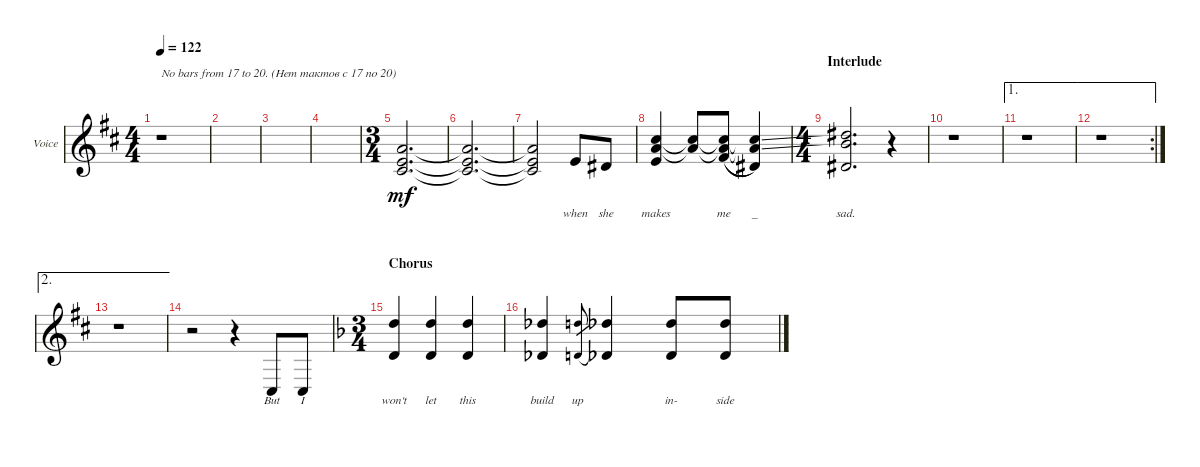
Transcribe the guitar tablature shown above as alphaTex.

\defaultSystemsLayout 4
\bracketExtendMode groupsimilarinstruments
\firstSystemTrackNameOrientation horizontal
\otherSystemsTrackNameOrientation horizontal
\track ("Voice" "Voice") {instrument electricguitarclean}
\staff {score}
\tuning (Db4 Ab3 E3 B2 Gb2 B1)
\ts (4 4)
\tempo 122
\clef g2
\scale
0.333333
\ks d
r.1{txt "No bars from 17 to 20. (Нет тактов с 17 по 20)" dy mf} |
\scale
0.333333 |
\scale
0.238462 |
\scale
0.238462 |
\ts (3 4)
\scale
0.523077 (1.2 0.3 2.4).2{d lyrics (0 "") lyrics (1 "") lyrics (2 "") lyrics (3 "") lyrics (4 "")} |
\scale
0.333333 (1.2{t} 0.3{t} 2.4{t}).2{d lyrics (0 "") lyrics (1 "") lyrics (2 "") lyrics (3 "") lyrics (4 "")} |
\scale
0.333333 (1.2{t} 0.3{t} 2.4{t}).2{lyrics (0 "") lyrics (1 "") lyrics (2 "") lyrics (3 "") lyrics (4 "")} 0.3.8{lyrics (0 "when") lyrics (1 "") lyrics (2 "") lyrics (3 "") lyrics (4 "")} 4.4.8{lyrics (0 "she") lyrics (1 "") lyrics (2 "") lyrics (3 "") lyrics (4 "")} |
\scale
0.333333 (0.3 0.1 1.2).4{lyrics (0 "makes") lyrics (1 "") lyrics (2 "") lyrics (3 "") lyrics (4 "")} (1.2{t} 0.1{t}).8{lyrics (0 "") lyrics (1 "") lyrics (2 "") lyrics (3 "") lyrics (4 "")} (2.3 0.1{t} 1.2{t}).8{lyrics (0 "me") lyrics (1 "") lyrics (2 "") lyrics (3 "") lyrics (4 "") legatoorigin} (4.4 0.1{ss t} 1.2{ss t}).4{lyrics (0 "_") lyrics (1 "") lyrics (2 "") lyrics (3 "") lyrics (4 "")} |
\ts (4 4)
\section ("" "Interlude")
\scale
0.523077 (2.1 3.2 4.4).2{d lyrics (0 "sad.") lyrics (1 "") lyrics (2 "") lyrics (3 "") lyrics (4 "")} r.4 |
\scale
0.238462 r.1 |
\ae 1
\scale
0.238462 r.1 |
\ae 1
\rc 2
\scale
0.354167 r.1 |
\ae 2
\scale
0.322917 r.1 |
\scale
0.322917 r.2 r.4 2.6.8{lyrics (0 "But") lyrics (1 "") lyrics (2 "") lyrics (3 "") lyrics (4 "")} 2.6.8{lyrics (0 "I") lyrics (1 "") lyrics (2 "") lyrics (3 "") lyrics (4 "")} |
\ts (3 4)
\section ("" "Chorus")
\scale
0.539033
\ks f
(1.1 3.4).4{lyrics (0 "won't") lyrics (1 "") lyrics (2 "") lyrics (3 "") lyrics (4 "")} (1.1 3.4).4{lyrics (0 "let") lyrics (1 "") lyrics (2 "") lyrics (3 "") lyrics (4 "")} (1.1 3.4).4{lyrics (0 "this") lyrics (1 "") lyrics (2 "") lyrics (3 "") lyrics (4 "")} |
\scale
0.230483 (2.4 0.1).4{lyrics (0 "build") lyrics (1 "") lyrics (2 "") lyrics (3 "") lyrics (4 "")} (1.1 3.4{h}).8{lyrics (0 "up") lyrics (1 "") lyrics (2 "") lyrics (3 "") lyrics (4 "") gr} (2.4 0.1).4{lyrics (0 "") lyrics (1 "") lyrics (2 "") lyrics (3 "") lyrics (4 "")} (0.1 2.4).8{lyrics (0 "in-") lyrics (1 "") lyrics (2 "") lyrics (3 "") lyrics (4 "")} (0.1 2.4{h}).8{lyrics (0 "side") lyrics (1 "") lyrics (2 "") lyrics (3 "") lyrics (4 "")}
